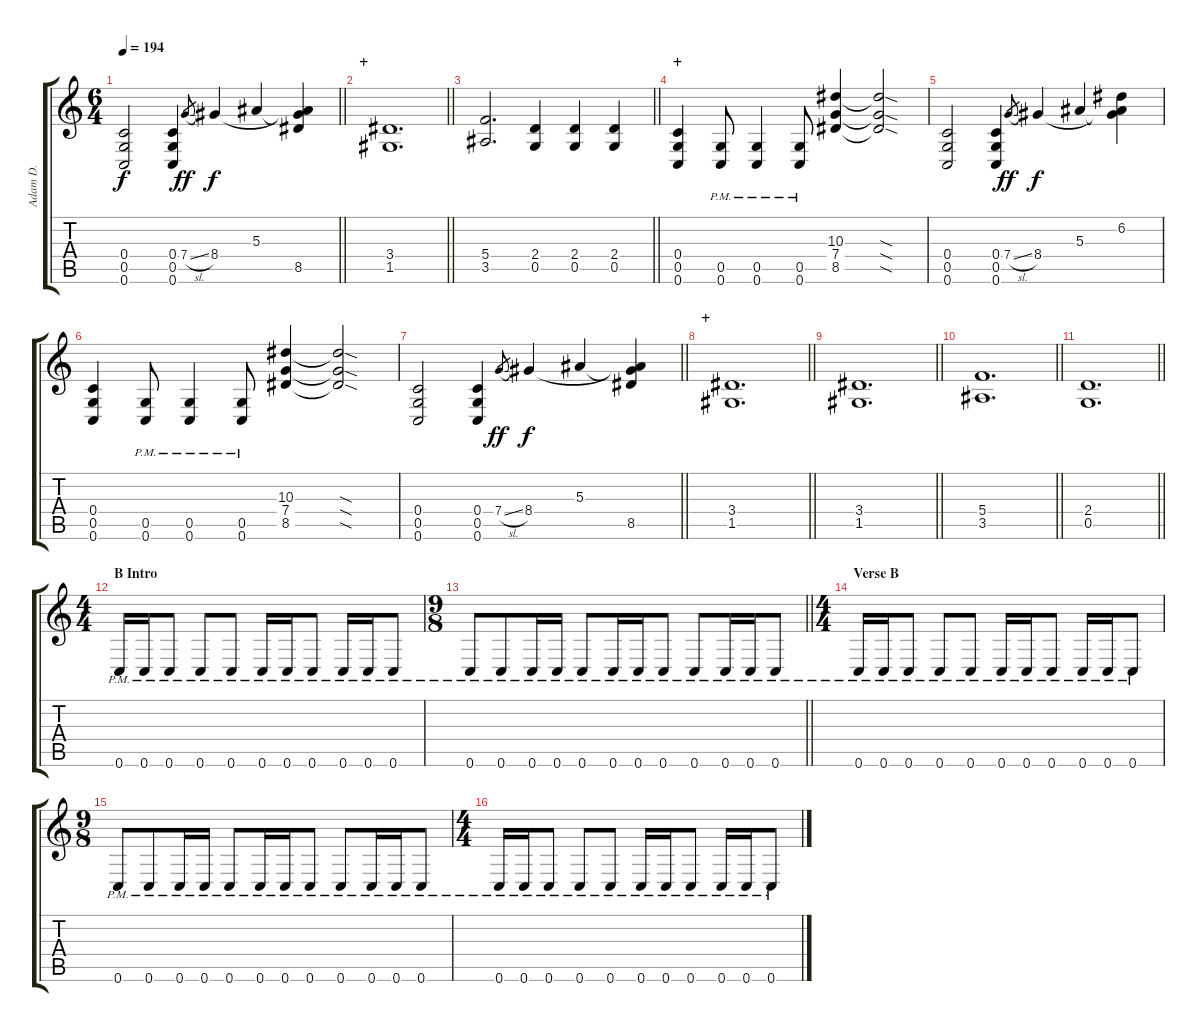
\track ("Adam D." "Adam D.") {instrument distortionguitar}
\staff {score tabs}
\tuning (D4 A3 F3 C3 G2 C2) {hide}
\ts (6 4)
\tempo 194
\clef g2
\barLineRight lightlight
\ks c
(0.4 0.5 0.6).2{dy f} (0.4 0.5 0.6).4 7.4{sl}.8{gr dy ff} 8.4.4{dy f} 5.3.4 (5.3{t} 8.4{t} 8.5).4 |
\section ("" "+")
\barLineRight lightlight
(3.4 1.5).1{d} |
\barLineRight lightlight
(5.4 3.5).2{d} (2.4 0.5).4 (2.4 0.5).4 (2.4 0.5).4 |
\section ("" "+")
(0.4 0.5 0.6).4 (0.5{pm} 0.6{pm}).8 (0.5{pm} 0.6{pm}).4 (0.5{pm} 0.6{pm}).8 (10.3 7.4 8.5).4 (10.3{sod t} 7.4{sod t} 8.5{sod t}).2 |
(0.4 0.5 0.6).2 (0.4 0.5 0.6).4 7.4{sl}.8{gr dy ff} 8.4.4{dy f} 5.3.4 (6.2 5.3{t} 8.4{t}).4 |
(0.4 0.5 0.6).4 (0.5{pm} 0.6{pm}).8 (0.5{pm} 0.6{pm}).4 (0.5{pm} 0.6{pm}).8 (10.3 7.4 8.5).4 (10.3{sod t} 7.4{sod t} 8.5{sod t}).2 |
\barLineRight lightlight
(0.4 0.5 0.6).2 (0.4 0.5 0.6).4 7.4{sl}.8{gr dy ff} 8.4.4{dy f} 5.3.4 (5.3{t} 8.4{t} 8.5).4 |
\section ("" "+")
\barLineRight lightlight
(3.4 1.5).1{d} |
\barLineRight lightlight
(3.4 1.5).1{d} |
\barLineRight lightlight
(5.4 3.5).1{d} |
\barLineRight lightlight
(2.4 0.5).1{d} |
\ts (4 4)
\section ("" "B Intro")
0.6{pm}.16 0.6{pm}.16 0.6{pm}.8 0.6{pm}.8 0.6{pm}.8 0.6{pm}.16 0.6{pm}.16 0.6{pm}.8 0.6{pm}.16 0.6{pm}.16 0.6{pm}.8 |
\ts (9 8)
\barLineRight lightlight
0.6{pm}.8 0.6{pm}.8 0.6{pm}.16 0.6{pm}.16 0.6{pm}.8 0.6{pm}.16 0.6{pm}.16 0.6{pm}.8 0.6{pm}.8 0.6{pm}.16 0.6{pm}.16 0.6{pm}.8 |
\ts (4 4)
\section ("" "Verse B")
0.6{pm}.16 0.6{pm}.16 0.6{pm}.8 0.6{pm}.8 0.6{pm}.8 0.6{pm}.16 0.6{pm}.16 0.6{pm}.8 0.6{pm}.16 0.6{pm}.16 0.6{pm}.8 |
\ts (9 8)
0.6{pm}.8 0.6{pm}.8 0.6{pm}.16 0.6{pm}.16 0.6{pm}.8 0.6{pm}.16 0.6{pm}.16 0.6{pm}.8 0.6{pm}.8 0.6{pm}.16 0.6{pm}.16 0.6{pm}.8 |
\ts (4 4)
0.6{pm}.16 0.6{pm}.16 0.6{pm}.8 0.6{pm}.8 0.6{pm}.8 0.6{pm}.16 0.6{pm}.16 0.6{pm}.8 0.6{pm}.16 0.6{pm}.16 0.6{pm}.8
